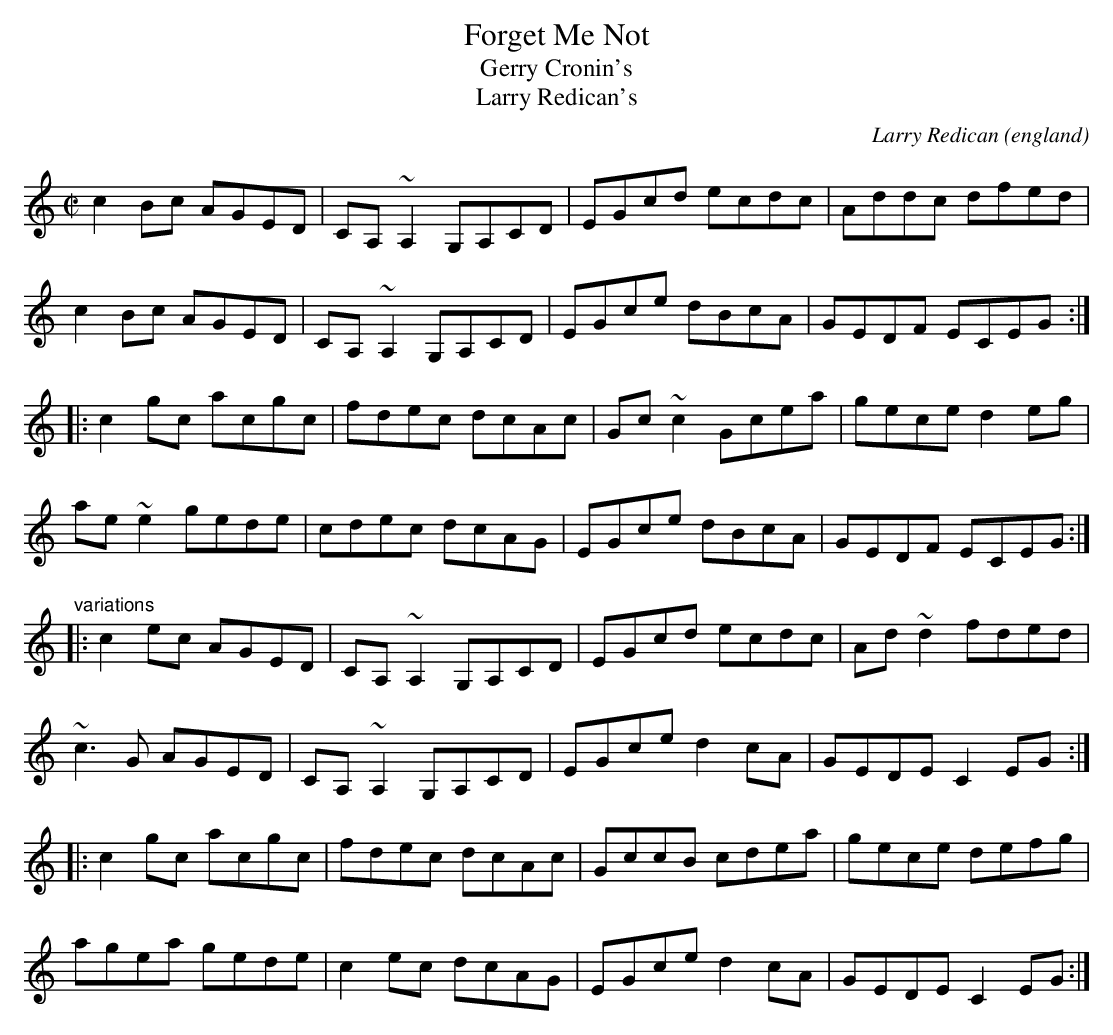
X:1
T:Forget Me Not
T:Gerry Cronin's
T:Larry Redican's
O:england
C:Larry Redican
M:C|
K:C
c2Bc AGED|CA,~A,2 G,A,CD|EGcd ecdc|Addc dfed|
c2Bc AGED|CA,~A,2 G,A,CD|EGce dBcA|GEDF ECEG:|
|:c2gc acgc|fdec dcAc|Gc~c2 Gcea|gece d2eg|
ae~e2 gede|cdec dcAG|EGce dBcA|GEDF ECEG:|
"variations"
|:c2ec AGED|CA,~A,2 G,A,CD|EGcd ecdc|Ad~d2 fded|
~c3G AGED|CA,~A,2 G,A,CD|EGce d2cA|GEDE C2EG:|
|:c2gc acgc|fdec dcAc|GccB cdea|gece defg|
agea gede|c2ec dcAG|EGce d2cA|GEDE C2EG:|
